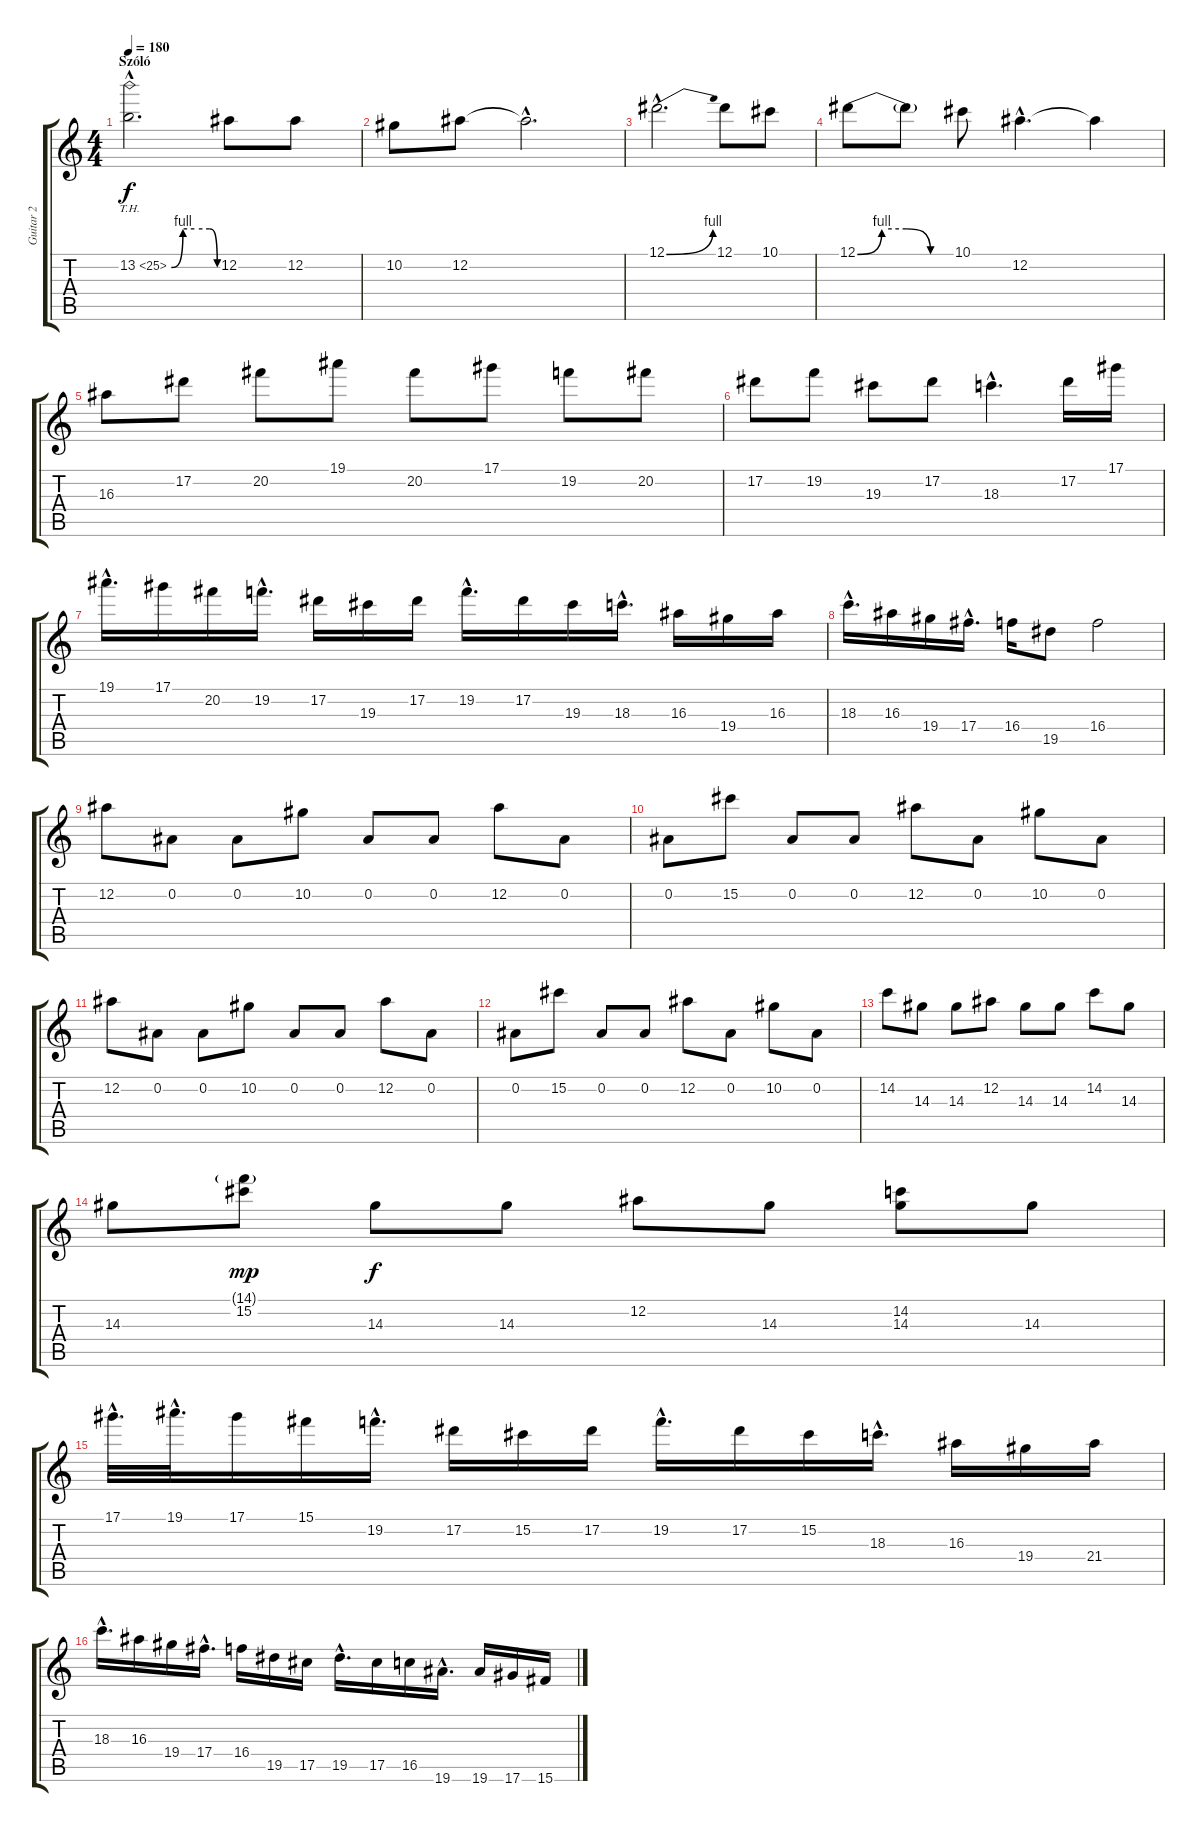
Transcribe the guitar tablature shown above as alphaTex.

\track ("Guitar 2" "Guitar 2") {instrument distortionguitar}
\staff {score tabs}
\tuning (Eb4 Bb3 Gb3 Db3 Ab2 Eb2) {hide}
\ts (4 4)
\section ("" "Szóló")
\tempo 180
\clef g2
\ks c
13.2{be (custom 0 0 15 4 30 4 50 4 60 0) th 12 hac}.2{d dy f} 12.2.8 12.2.8 |
10.2.8 12.2.8 12.2{hac t}.2{d} |
12.1{be (bend 0 0 60 4) hac}.2{d} 12.1.8 10.1.8 |
12.1{be (custom 0 0 15 4 30 4 45 0 60 0)}.8 12.1{t}.8 10.1.8 12.2{hac}.4{d} 12.2{t}.4 |
16.3.8 17.2.8 20.2.8 19.1.8 20.2.8 17.1.8 19.2.8 20.2.8 |
17.2.8 19.2.8 19.3.8 17.2.8 18.3{hac}.4{d} 17.2.16 17.1.16 |
19.1{hac}.16{d} 17.1.16 20.2.16 19.2{hac}.16{d} 17.2.16 19.3.16 17.2.16 19.2{hac}.16{d} 17.2.16 19.3.16 18.3{hac}.16{d} 16.3.16 19.4.16 16.3.16 |
18.3{hac}.16{d} 16.3.16 19.4.16 17.4{hac}.16{d} 16.4.16 19.5.8 16.4.2 |
12.2.8 0.2.8 0.2.8 10.2.8 0.2.8 0.2.8 12.2.8 0.2.8 |
0.2.8 15.2.8 0.2.8 0.2.8 12.2.8 0.2.8 10.2.8 0.2.8 |
12.2.8 0.2.8 0.2.8 10.2.8 0.2.8 0.2.8 12.2.8 0.2.8 |
0.2.8 15.2.8 0.2.8 0.2.8 12.2.8 0.2.8 10.2.8 0.2.8 |
14.2.8 14.3.8 14.3.8 12.2.8 14.3.8 14.3.8 14.2.8 14.3.8 |
14.3.8 (14.1{g} 15.2).8{dy mp} 14.3.8{dy f} 14.3.8 12.2.8 14.3.8 (14.2 14.3).8 14.3.8 |
17.1{hac}.32{d} 19.1{hac}.32{d} 17.1.16 15.1.16 19.2{hac}.16{d} 17.2.16 15.2.16 17.2.16 19.2{hac}.16{d} 17.2.16 15.2.16 18.3{hac}.16{d} 16.3.16 19.4.16 21.4.16 |
18.3{hac}.16{d} 16.3.16 19.4.16 17.4{hac}.16{d} 16.4.16 19.5.16 17.5.16 19.5{hac}.16{d} 17.5.16 16.5.16 19.6{hac}.16{d} 19.6.16 17.6.16 15.6.16
